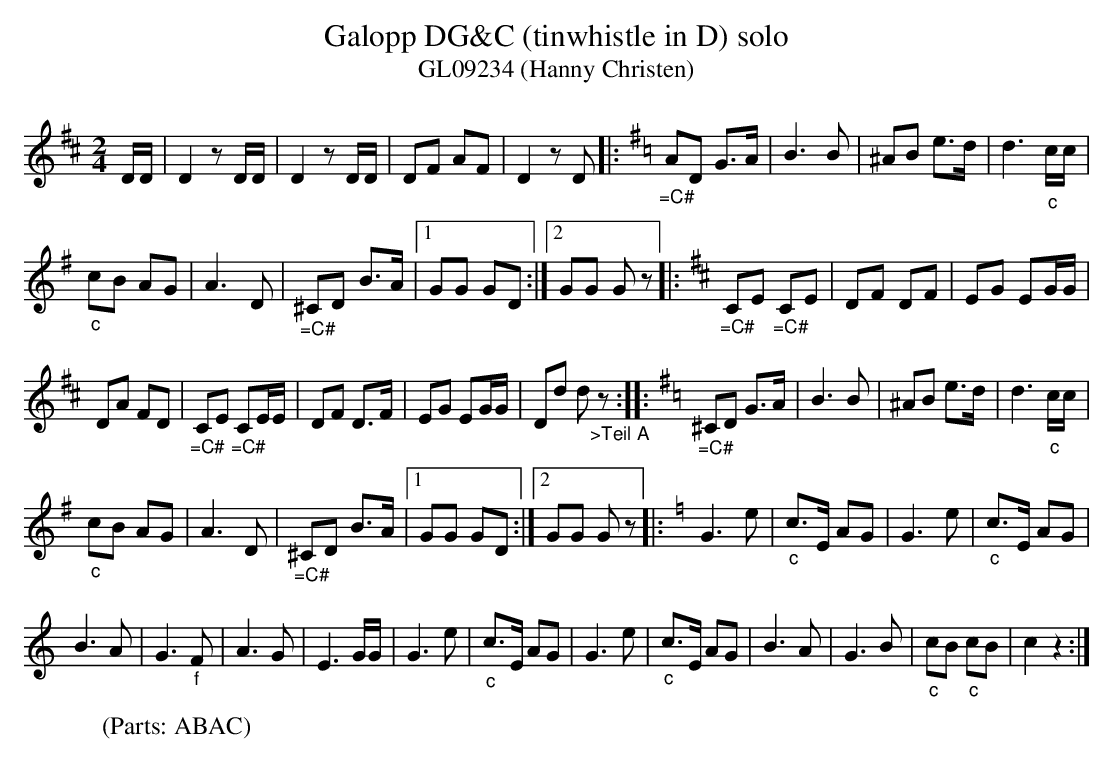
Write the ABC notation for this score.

X:1
T:Galopp DG&C (tinwhistle in D) solo
T:GL09234 (Hanny Christen)
M:2/4
L:1/8
K:D transpose=12
D/2D/2 | D2zD/2D/2 | D2zD/2D/2 | DF AF | D2zD |: [K:G] "_=C#"AD G>A | B3B | ^AB e>d | \
d3"_c"c/2c/2 |
"_c"cB AG | A3D | "_=C#"^CD B>A |1 GG GD :|2 GG Gz |: [K:D] "_=C#"CE "_=C#"CE | DF DF | \
EG EG/2G/2 |
DA FD | "_=C#"CE "_=C#"CE/2E/2 | DF D>F | EG EG/2G/2 | Dd d"_>Teil A"z :: [K:G] \
"_=C#"^CD G>A | B3B | ^AB e>d | \
d3"_c"c/2c/2 |
"_c"cB AG | A3D | "_=C#"^CD B>A |1 GG GD :|2 GG Gz |: [K:C] \
G3e | "_c"c>E AG | G3e | "_c"c>E AG |
B3A | G3"_f"F | A3G | E3G/2G/2 | \
G3e | "_c"c>E AG | G3e | "_c"c>E AG | B3A | G3B | "_c"cB "_c"cB | c2z2 :|
W:(Parts: ABAC)
